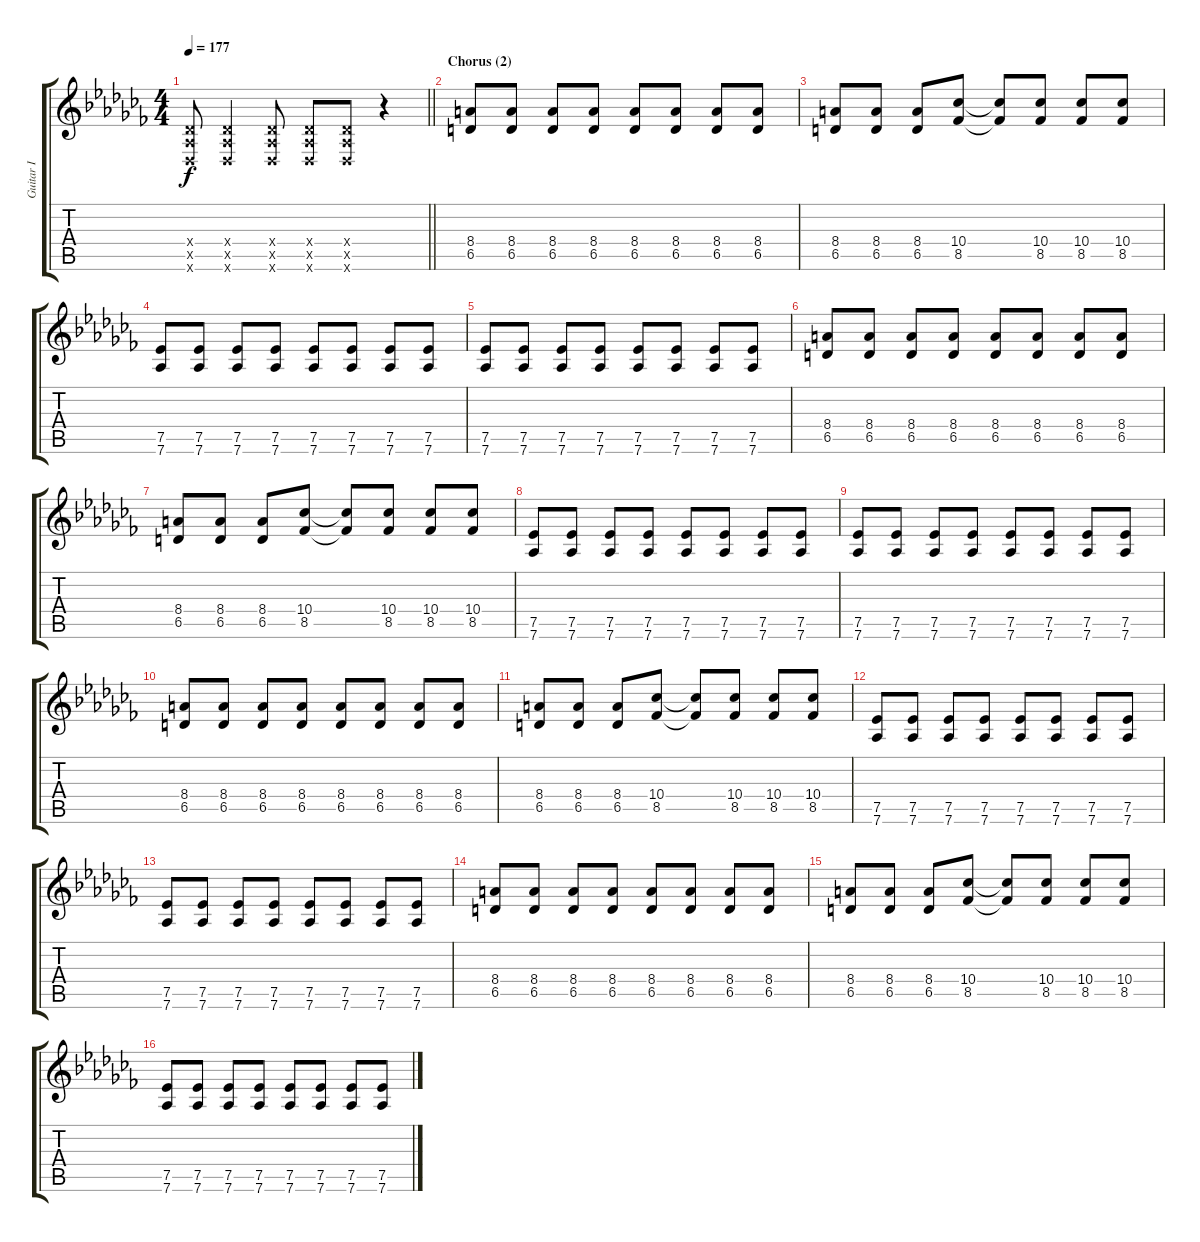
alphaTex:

\track ("Guitar I" "Guitar I") {instrument distortionguitar}
\staff {score tabs}
\tuning (Eb4 Bb3 Gb3 Db3 Ab2 Db2) {hide}
\ts (4 4)
\tempo 177
\clef g2
\barLineRight lightlight
\ks abminor
(0.4{x} 0.5{x} 0.6{x}).8{dy f} (0.4{x} 0.5{x} 0.6{x}).4 (0.4{x} 0.5{x} 0.6{x}).8 (0.4{x} 0.5{x} 0.6{x}).8 (0.4{x} 0.5{x} 0.6{x}).8 r.4 |
\section ("" "Chorus (2)")
(8.4 6.5).8 (8.4 6.5).8 (8.4 6.5).8 (8.4 6.5).8 (8.4 6.5).8 (8.4 6.5).8 (8.4 6.5).8 (8.4 6.5).8 |
(8.4 6.5).8 (8.4 6.5).8 (8.4 6.5).8 (10.4 8.5).8 (10.4{t} 8.5{t}).8 (10.4 8.5).8 (10.4 8.5).8 (10.4 8.5).8 |
(7.5 7.6).8 (7.5 7.6).8 (7.5 7.6).8 (7.5 7.6).8 (7.5 7.6).8 (7.5 7.6).8 (7.5 7.6).8 (7.5 7.6).8 |
(7.5 7.6).8 (7.5 7.6).8 (7.5 7.6).8 (7.5 7.6).8 (7.5 7.6).8 (7.5 7.6).8 (7.5 7.6).8 (7.5 7.6).8 |
(8.4 6.5).8 (8.4 6.5).8 (8.4 6.5).8 (8.4 6.5).8 (8.4 6.5).8 (8.4 6.5).8 (8.4 6.5).8 (8.4 6.5).8 |
(8.4 6.5).8 (8.4 6.5).8 (8.4 6.5).8 (10.4 8.5).8 (10.4{t} 8.5{t}).8 (10.4 8.5).8 (10.4 8.5).8 (10.4 8.5).8 |
(7.5 7.6).8 (7.5 7.6).8 (7.5 7.6).8 (7.5 7.6).8 (7.5 7.6).8 (7.5 7.6).8 (7.5 7.6).8 (7.5 7.6).8 |
(7.5 7.6).8 (7.5 7.6).8 (7.5 7.6).8 (7.5 7.6).8 (7.5 7.6).8 (7.5 7.6).8 (7.5 7.6).8 (7.5 7.6).8 |
(8.4 6.5).8 (8.4 6.5).8 (8.4 6.5).8 (8.4 6.5).8 (8.4 6.5).8 (8.4 6.5).8 (8.4 6.5).8 (8.4 6.5).8 |
(8.4 6.5).8 (8.4 6.5).8 (8.4 6.5).8 (10.4 8.5).8 (10.4{t} 8.5{t}).8 (10.4 8.5).8 (10.4 8.5).8 (10.4 8.5).8 |
(7.5 7.6).8 (7.5 7.6).8 (7.5 7.6).8 (7.5 7.6).8 (7.5 7.6).8 (7.5 7.6).8 (7.5 7.6).8 (7.5 7.6).8 |
(7.5 7.6).8 (7.5 7.6).8 (7.5 7.6).8 (7.5 7.6).8 (7.5 7.6).8 (7.5 7.6).8 (7.5 7.6).8 (7.5 7.6).8 |
(8.4 6.5).8 (8.4 6.5).8 (8.4 6.5).8 (8.4 6.5).8 (8.4 6.5).8 (8.4 6.5).8 (8.4 6.5).8 (8.4 6.5).8 |
(8.4 6.5).8 (8.4 6.5).8 (8.4 6.5).8 (10.4 8.5).8 (10.4{t} 8.5{t}).8 (10.4 8.5).8 (10.4 8.5).8 (10.4 8.5).8 |
(7.5 7.6).8 (7.5 7.6).8 (7.5 7.6).8 (7.5 7.6).8 (7.5 7.6).8 (7.5 7.6).8 (7.5 7.6).8 (7.5 7.6).8
